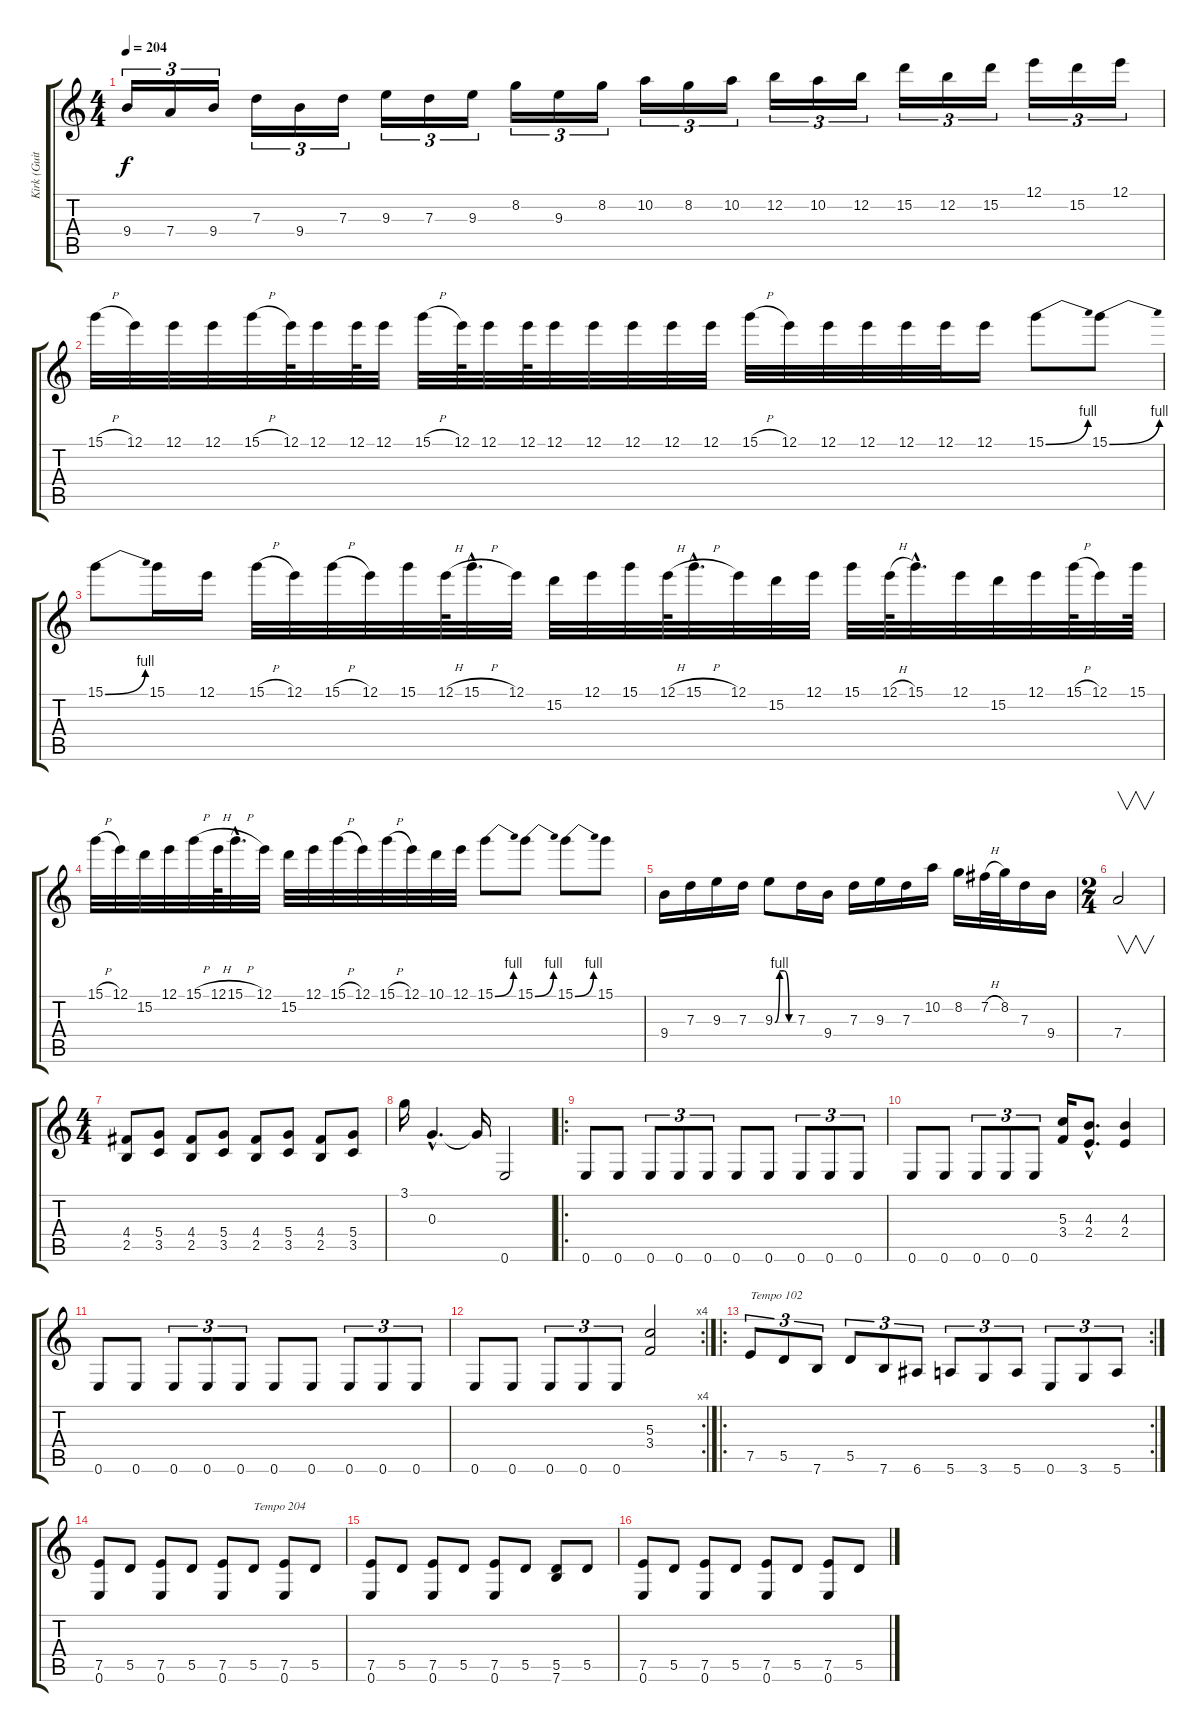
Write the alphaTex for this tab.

\track ("Kirk (Guitar 2)" "Kirk (Guit") {instrument distortionguitar}
\staff {score tabs}
\tuning (E4 B3 G3 D3 A2 E2) {hide}
\ts (4 4)
\tempo 204
\clef g2
\ks c
9.4.16{tu (3 2) dy f} 7.4.16{tu (3 2)} 9.4.16{tu (3 2)} 7.3.16{tu (3 2)} 9.4.16{tu (3 2)} 7.3.16{tu (3 2)} 9.3.16{tu (3 2)} 7.3.16{tu (3 2)} 9.3.16{tu (3 2)} 8.2.16{tu (3 2)} 9.3.16{tu (3 2)} 8.2.16{tu (3 2)} 10.2.16{tu (3 2)} 8.2.16{tu (3 2)} 10.2.16{tu (3 2)} 12.2.16{tu (3 2)} 10.2.16{tu (3 2)} 12.2.16{tu (3 2)} 15.2.16{tu (3 2)} 12.2.16{tu (3 2)} 15.2.16{tu (3 2)} 12.1.16{tu (3 2)} 15.2.16{tu (3 2)} 12.1.16{tu (3 2)} |
15.1{h}.32 12.1.32 12.1.32 12.1.32 15.1{h}.32 12.1.64 12.1.32 12.1.64 12.1.32 15.1{h}.32 12.1.64 12.1.32 12.1.64 12.1.32 12.1.32 12.1.32 12.1.32 12.1.32 15.1{h}.32 12.1.32 12.1.32 12.1.32 12.1.32 12.1.32 12.1.16 15.1{be (bend 0 0 60 4)}.8 15.1{be (bend 0 0 60 4)}.8 |
15.1{be (bend 0 0 60 4)}.8 15.1.16 12.1.16 15.1{h}.32 12.1.32 15.1{h}.32 12.1.32 15.1.32 12.1{h}.64 15.1{h hac}.32{d} 12.1.32 15.2.32 12.1.32 15.1.32 12.1{h}.64 15.1{h hac}.32{d} 12.1.32 15.2.32 12.1.32 15.1.32 12.1{h}.64 15.1{hac}.32{d} 12.1.32 15.2.32 12.1.32 15.1{h}.64 12.1.32 15.1.64 |
15.1{h}.32 12.1.32 15.2.32 12.1.32 15.1{h}.32 12.1{h}.64 15.1{h hac}.32{d} 12.1.32 15.2.32 12.1.32 15.1{h}.32 12.1.32 15.1{h}.32 12.1.32 10.1.32 12.1.32 15.1{be (bend 0 0 60 4)}.8 15.1{be (bend 0 0 60 4)}.8 15.1{be (bend 0 0 60 4)}.8 15.1.8 |
9.4.16 7.3.16 9.3.16 7.3.16 9.3{be (custom 0 0 15 4 30 4 45 0 60 0)}.8 7.3.16 9.4.16 7.3.16 9.3.16 7.3.16 10.2.16 8.2.16 7.2{h}.32 8.2.32 7.3.16 9.4.16 |
\ts (2 4)
7.4.2{v} |
\ts (4 4)
(4.4 2.5).8 (5.4 3.5).8 (4.4 2.5).8 (5.4 3.5).8 (4.4 2.5).8 (5.4 3.5).8 (4.4 2.5).8 (5.4 3.5).8 |
3.1.16 0.3{hac}.4{d} 0.3{t}.16 0.6.2 |
\ro
0.6.8 0.6.8 0.6.8{tu (3 2)} 0.6.8{tu (3 2)} 0.6.8{tu (3 2)} 0.6.8 0.6.8 0.6.8{tu (3 2)} 0.6.8{tu (3 2)} 0.6.8{tu (3 2)} |
0.6.8 0.6.8 0.6.8{tu (3 2)} 0.6.8{tu (3 2)} 0.6.8{tu (3 2)} (5.3 3.4).16 (4.3{hac} 2.4{hac}).8{d} (4.3 2.4).4 |
0.6.8 0.6.8 0.6.8{tu (3 2)} 0.6.8{tu (3 2)} 0.6.8{tu (3 2)} 0.6.8 0.6.8 0.6.8{tu (3 2)} 0.6.8{tu (3 2)} 0.6.8{tu (3 2)} |
\rc 4
0.6.8 0.6.8 0.6.8{tu (3 2)} 0.6.8{tu (3 2)} 0.6.8{tu (3 2)} (5.3 3.4).2 |
\ro
\rc 2
7.5.8{tu (3 2) txt "Tempo 102"} 5.5.8{tu (3 2)} 7.6.8{tu (3 2)} 5.5.8{tu (3 2)} 7.6.8{tu (3 2)} 6.6.8{tu (3 2)} 5.6.8{tu (3 2)} 3.6.8{tu (3 2)} 5.6.8{tu (3 2)} 0.6.8{tu (3 2)} 3.6.8{tu (3 2)} 5.6.8{tu (3 2)} |
(7.5 0.6).8 5.5.8 (7.5 0.6).8 5.5.8 (7.5 0.6).8 5.5.8{txt "Tempo 204"} (7.5 0.6).8 5.5.8 |
(7.5 0.6).8 5.5.8 (7.5 0.6).8 5.5.8 (7.5 0.6).8 5.5.8 (5.5 7.6).8 5.5.8 |
(7.5 0.6).8 5.5.8 (7.5 0.6).8 5.5.8 (7.5 0.6).8 5.5.8 (7.5 0.6).8 5.5.8
